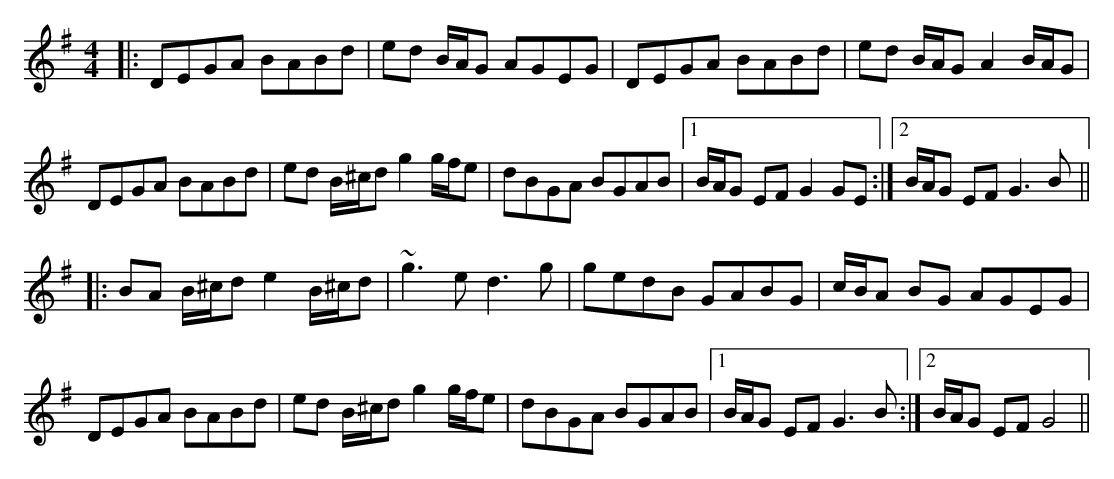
X:1
M:4/4
K:G
|:DEGA BABd|ed B/A/G AGEG|DEGA BABd|ed B/A/G A2 B/A/G|
DEGA BABd|ed B/^c/d g2 g/f/e|dBGA BGAB|1 B/A/G EF G2 GE:|2 B/A/G EF G3 B||
|:BA B/^c/d e2 B/^c/d|~g3 e d3 g|gedB GABG|c/B/A BG AGEG|
DEGA BABd|ed B/^c/d g2 g/f/e|dBGA BGAB|1 B/A/G EF G3 B:|2 B/A/G EF G4||
